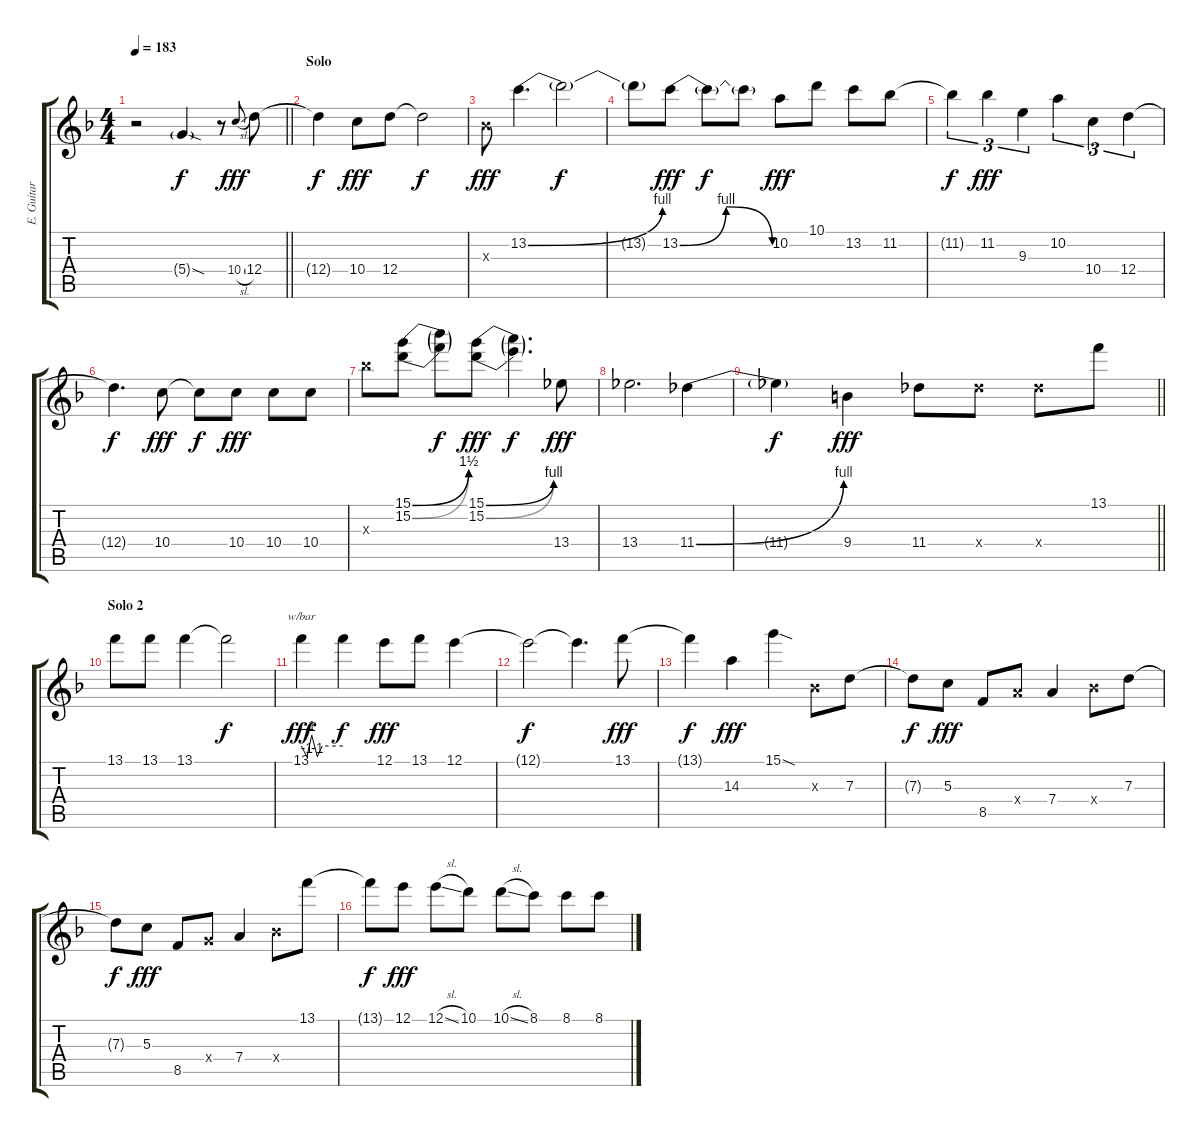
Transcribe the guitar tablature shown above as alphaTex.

\track ("E. Guitar II" "E. Guitar ") {instrument overdrivenguitar}
\staff {score tabs}
\tuning (E4 B3 G3 D3 A2 E2) {hide}
\ts (4 4)
\tempo 183
\clef g2
\barLineRight lightlight
\ks f
r.2{dy f} 5.4{sod g}.4 r.8 10.4{sl}.8{gr onbeat dy fff} 12.4.8 |
\section ("" "Solo")
12.4{t}.4{dy f} 10.4.8{dy fff} 12.4.8 12.4{t}.2{dy f} |
3.3{x}.8{dy fff} 13.2{be (bend 0 0 60 4)}.4{d} 13.2{t}.2{dy f} |
13.2{t}.8 13.2{be (bendrelease 0 0 30 4 30 4 60 0)}.8{dy fff} 13.2{t}.8{dy f} 13.2{t}.8 10.2.8{dy fff} 10.1.8 13.2.8 11.2.8 |
11.2{t}.4{tu (3 2) dy f} 11.2.4{tu (3 2) dy fff} 9.3.4{tu (3 2)} 10.2.4{tu (3 2)} 10.4.4{tu (3 2)} 12.4.4{tu (3 2)} |
12.4{t}.4{d dy f} 10.4.8{dy fff} 10.4{t}.8{dy f} 10.4.8{dy fff} 10.4.8 10.4.8 |
15.3{x}.8 (15.1{be (bend 0 0 60 6)} 15.2{be (bend 0 0 60 6)}).8 (15.1{t} 15.2{t}).8{dy f} (15.1{be (bend 0 0 60 4)} 15.2{be (bend 0 0 60 4)}).8{dy fff} (15.1{t} 15.2{t}).4{d dy f} 13.4.8{dy fff} |
13.4.2{d} 11.4{be (bend 0 0 60 4)}.4 |
\barLineRight lightlight
11.4{t}.4{dy f} 9.4.4{dy fff} 11.4.8 11.4{x}.8 11.4{x}.8 13.1.8 |
\section ("" "Solo 2")
13.1.8 13.1.8 13.1.4 13.1{t}.2{dy f} |
13.1.4{tbe (custom default 0 0 8 -4 15 4 23 -4 30 0 60 0) dy fff} 13.1{t}.4{dy f} 12.1.8{dy fff} 13.1.8 12.1.4 |
12.1{t}.2{dy f} 12.1{t}.4{d} 13.1.8{dy fff} |
13.1{t}.4{dy f} 14.3.4{dy fff} 15.1{sod}.4 3.3{x}.8 7.3.8 |
7.3{t}.8{dy f} 5.3.8{dy fff} 8.5.8 7.4{x}.8 7.4.4 8.4{x}.8 7.3.8 |
7.3{t}.8{dy f} 5.3.8{dy fff} 8.5.8 5.4{x}.8 7.4.4 8.4{x}.8 13.1.8 |
13.1{t}.8{dy f} 12.1.8{dy fff} 12.1{sl}.8 10.1.8 10.1{sl}.8 8.1.8 8.1.8 8.1{sl}.8
